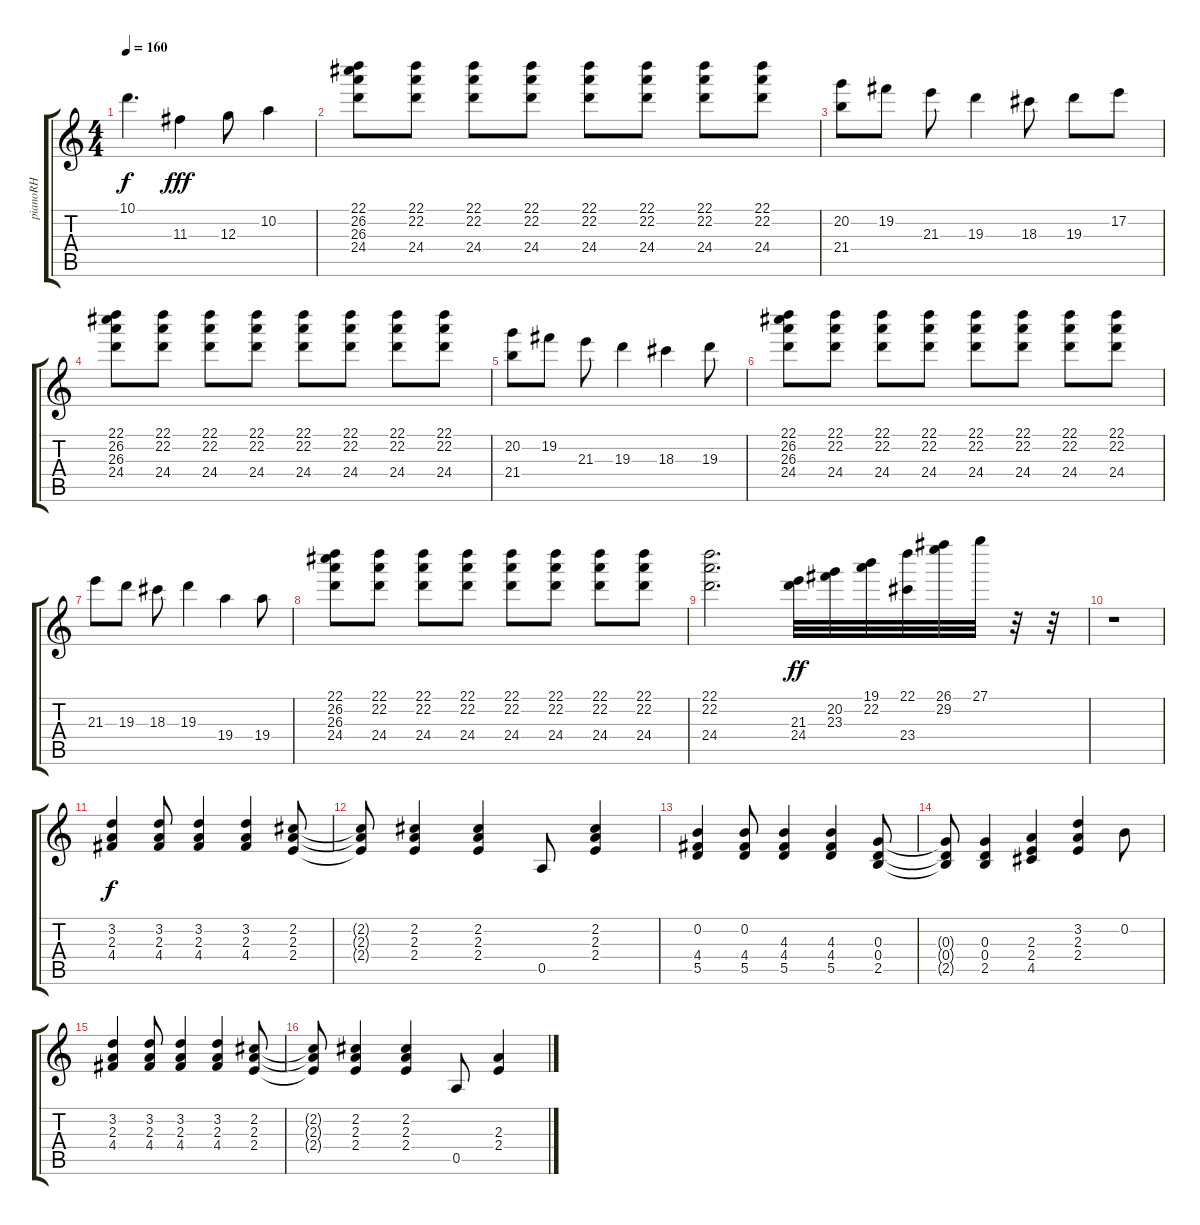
\track ("pianoRH" "pianoRH") {instrument electricguitarjazz}
\staff {score tabs}
\tuning (E4 B3 G3 D3 A2 E2) {hide}
\ts (4 4)
\tempo 160
\clef g2
\ks c
10.1{t}.4{d dy f} 11.3.4{dy fff} 12.3.8 10.2.4 |
(22.1 26.2 26.3 24.4).8 (22.1 22.2 24.4).8 (22.1 22.2 24.4).8 (22.1 22.2 24.4).8 (22.1 22.2 24.4).8 (22.1 22.2 24.4).8 (22.1 22.2 24.4).8 (22.1 22.2 24.4).8 |
(20.2 21.4).8 19.2.8 21.3.8 19.3.4 18.3.8 19.3.8 17.2.8 |
(22.1 26.2 26.3 24.4).8 (22.1 22.2 24.4).8 (22.1 22.2 24.4).8 (22.1 22.2 24.4).8 (22.1 22.2 24.4).8 (22.1 22.2 24.4).8 (22.1 22.2 24.4).8 (22.1 22.2 24.4).8 |
(20.2 21.4).8 19.2.8 21.3.8 19.3.4 18.3.4 19.3.8 |
(22.1 26.2 26.3 24.4).8 (22.1 22.2 24.4).8 (22.1 22.2 24.4).8 (22.1 22.2 24.4).8 (22.1 22.2 24.4).8 (22.1 22.2 24.4).8 (22.1 22.2 24.4).8 (22.1 22.2 24.4).8 |
21.3.8 19.3.8 18.3.8 19.3.4 19.4.4 19.4.8 |
(22.1 26.2 26.3 24.4).8 (22.1 22.2 24.4).8 (22.1 22.2 24.4).8 (22.1 22.2 24.4).8 (22.1 22.2 24.4).8 (22.1 22.2 24.4).8 (22.1 22.2 24.4).8 (22.1 22.2 24.4).8 |
(22.1 22.2 24.4).2{d} (21.3 24.4).32{dy ff} (20.2 23.3).32 (19.1 22.2).32 (22.1 23.4).32 (26.1 29.2).32 27.1.32 r.32 r.32 |
r.1 |
(3.2 2.3 4.4).4{dy f} (3.2 2.3 4.4).8 (3.2 2.3 4.4).4 (3.2 2.3 4.4).4 (2.2 2.3 2.4).8 |
(2.2{t} 2.3{t} 2.4{t}).8 (2.2 2.3 2.4).4 (2.2 2.3 2.4).4 0.5.8 (2.2 2.3 2.4).4 |
(0.2 4.4 5.5).4 (0.2 4.4 5.5).8 (4.3 4.4 5.5).4 (4.3 4.4 5.5).4 (0.3 0.4 2.5).8 |
(0.3{t} 0.4{t} 2.5{t}).8 (0.3 0.4 2.5).4 (2.3 2.4 4.5).4 (3.2 2.3 2.4).4 0.2.8 |
(3.2 2.3 4.4).4 (3.2 2.3 4.4).8 (3.2 2.3 4.4).4 (3.2 2.3 4.4).4 (2.2 2.3 2.4).8 |
(2.2{t} 2.3{t} 2.4{t}).8 (2.2 2.3 2.4).4 (2.2 2.3 2.4).4 0.5.8 (2.3 2.4).4
